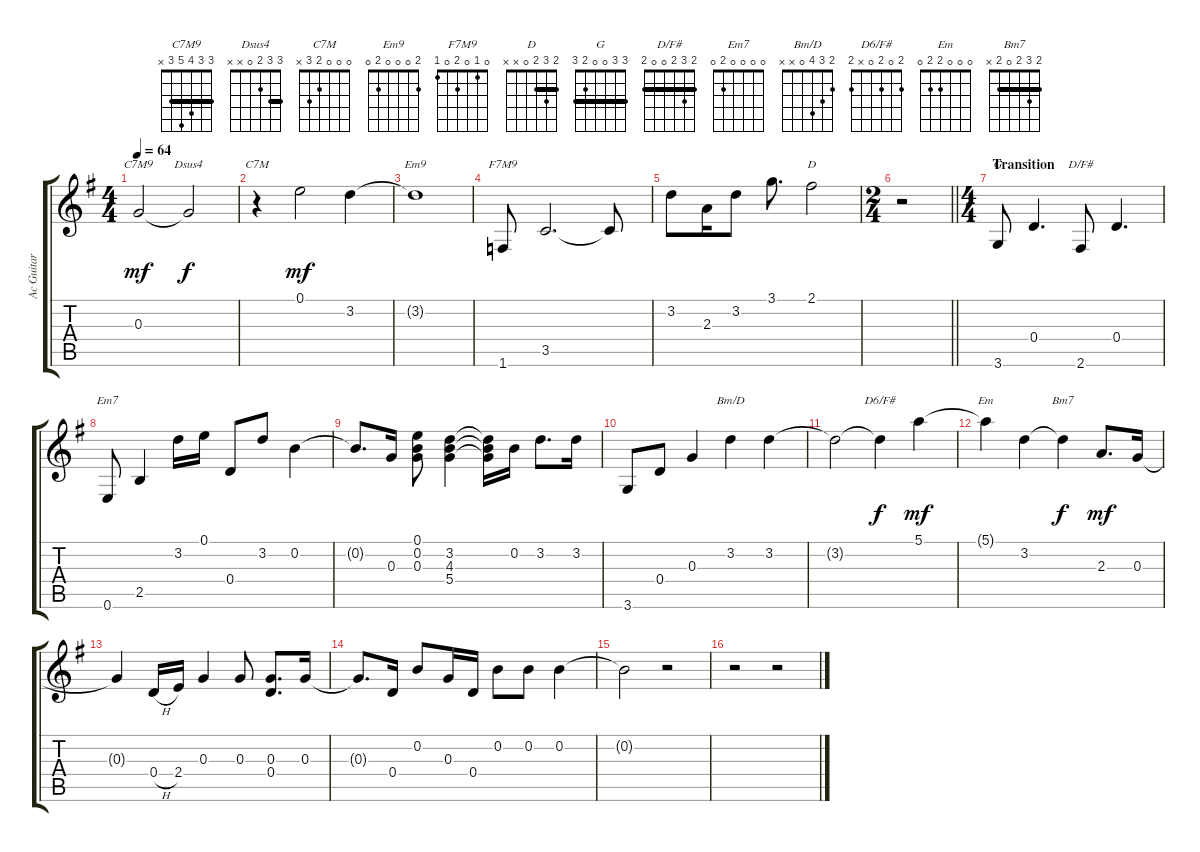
\track ("Ac Guitar 1" "Ac Guitar ") {instrument acousticguitarnylon}
\staff {score tabs}
\tuning (E4 B3 G3 D3 A2 E2) {hide}
\chord ("C7M9" 3 3 4 5 3 x) {barre 3}
\chord ("Dsus4" 3 3 2 0 x x) {barre 3}
\chord ("C7M" 0 0 0 2 3 x)
\chord ("Em9" 2 0 0 0 2 0)
\chord ("F7M9" 0 1 0 2 0 1)
\chord ("D" 2 3 2 0 x x) {barre 2}
\chord ("G" 3 3 0 0 2 3) {barre 3}
\chord ("D/F#" 2 3 2 0 0 2) {barre 2}
\chord ("Em7" 0 0 0 0 2 0)
\chord ("Bm/D" 2 3 4 0 x x)
\chord ("D6/F#" 2 0 2 0 x 2)
\chord ("Em" 0 0 0 2 2 0)
\chord ("Bm7" 2 3 2 0 2 x) {barre 2}
\ts (4 4)
\tempo 64
\clef g2
\ks g
0.3{t}.2{ch "C7M9" dy mf} 0.3{t}.2{ch "Dsus4" dy f} |
r.4{ch "C7M"} 0.1.2{dy mf} 3.2.4 |
3.2{t}.1{ch "Em9"} |
1.6.8{ch "F7M9"} 3.5.2{d} 3.5{t}.8 |
3.2.8 2.3.16 3.2.8 3.1.8{d} 2.1.2{ch "D"} |
\ts (2 4)
\barLineRight lightlight
r.2 |
\ts (4 4)
\section ("" "Transition")
3.6.8{ch "G"} 0.4.4{d} 2.6.8{ch "D/F#"} 0.4.4{d} |
0.6.8{ch "Em7"} 2.5.4 3.2.16 0.1.16 0.4.8 3.2.8 0.2.4 |
0.2{t}.8{d} 0.3.16 (0.1 0.2 0.3).8 (3.2 4.3 5.4).4 (3.2{t} 4.3{t} 5.4{t}).16 0.2.16 3.2.8{d} 3.2.16 |
3.6.8 0.4.8 0.3.4 3.2.4{ch "Bm/D"} 3.2.4 |
3.2{t}.2 3.2{t}.4{ch "D6/F#" dy f} 5.1.4{dy mf} |
5.1{t}.4{ch "Em"} 3.2.4 3.2{t}.4{ch "Bm7" dy f} 2.3.8{d dy mf} 0.3.16 |
0.3{t}.4 0.4{h}.16 2.4.16 0.3.4 0.3.8 (0.3 0.4).8{d} 0.3.16 |
0.3{t}.8{d} 0.4.16 0.2.8 0.3.16 0.4.16 0.2.8 0.2.8 0.2.4 |
0.2{t}.2 r.2 |
r.2 r.2
